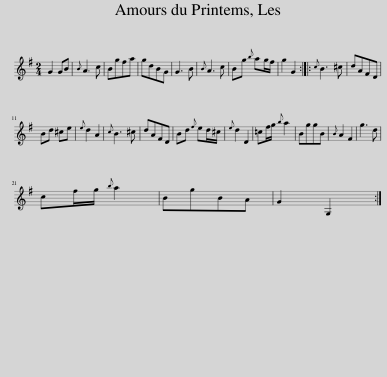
X:1
L:1/8
M:2/4
I:linebreak $
K:G
V:1 treble
V:1
 G2 GB |{B} A3 c | Bgfa | gdBG | G3 B | %5
{B} A3 c | Bg{b} ag/f/ | g2 G2 ::{c} B3 ^c | dAFD |$ %10
 Bd ^ce |{e} d2 A2 |{c} B3 ^c | dAFD | Bd{f} ed/^c/ | %15
{e} d2 D2 | =cf/g/{b} a2 | BggB |{B} A2 F2 | g3 d |$ %20
 cf/g/{b} a2 | BgBA | G2 G,2 :| %23
